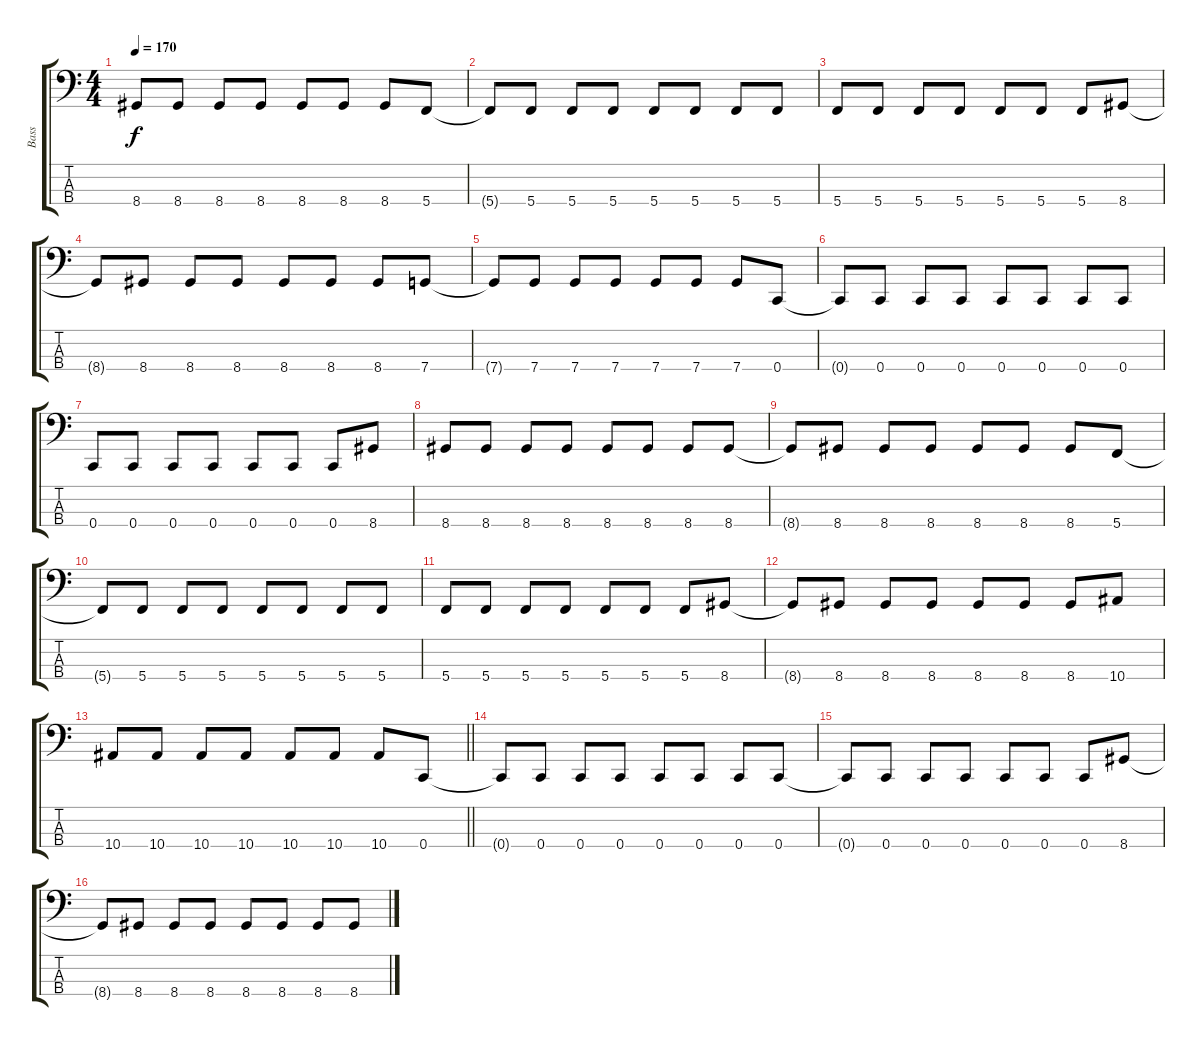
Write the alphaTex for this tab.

\track ("Bass" "Bass") {instrument electricbasspick}
\staff {score tabs}
\tuning (F2 C2 G1 C1) {hide}
\ts (4 4)
\tempo 170
\clef f4
\ks c
8.4{t}.8{dy f} 8.4.8 8.4.8 8.4.8 8.4.8 8.4.8 8.4.8 5.4.8 |
5.4{t}.8 5.4.8 5.4.8 5.4.8 5.4.8 5.4.8 5.4.8 5.4.8 |
5.4.8 5.4.8 5.4.8 5.4.8 5.4.8 5.4.8 5.4.8 8.4.8 |
8.4{t}.8 8.4.8 8.4.8 8.4.8 8.4.8 8.4.8 8.4.8 7.4.8 |
7.4{t}.8 7.4.8 7.4.8 7.4.8 7.4.8 7.4.8 7.4.8 0.4.8 |
0.4{t}.8 0.4.8 0.4.8 0.4.8 0.4.8 0.4.8 0.4.8 0.4.8 |
0.4.8 0.4.8 0.4.8 0.4.8 0.4.8 0.4.8 0.4.8 8.4.8 |
8.4.8 8.4.8 8.4.8 8.4.8 8.4.8 8.4.8 8.4.8 8.4.8 |
8.4{t}.8 8.4.8 8.4.8 8.4.8 8.4.8 8.4.8 8.4.8 5.4.8 |
5.4{t}.8 5.4.8 5.4.8 5.4.8 5.4.8 5.4.8 5.4.8 5.4.8 |
5.4.8 5.4.8 5.4.8 5.4.8 5.4.8 5.4.8 5.4.8 8.4.8 |
8.4{t}.8 8.4.8 8.4.8 8.4.8 8.4.8 8.4.8 8.4.8 10.4.8 |
\barLineRight lightlight
10.4.8 10.4.8 10.4.8 10.4.8 10.4.8 10.4.8 10.4.8 0.4.8 |
\section ("" "")
0.4{t}.8 0.4.8 0.4.8 0.4.8 0.4.8 0.4.8 0.4.8 0.4.8 |
0.4{t}.8 0.4.8 0.4.8 0.4.8 0.4.8 0.4.8 0.4.8 8.4.8 |
8.4{t}.8 8.4.8 8.4.8 8.4.8 8.4.8 8.4.8 8.4.8 8.4.8
